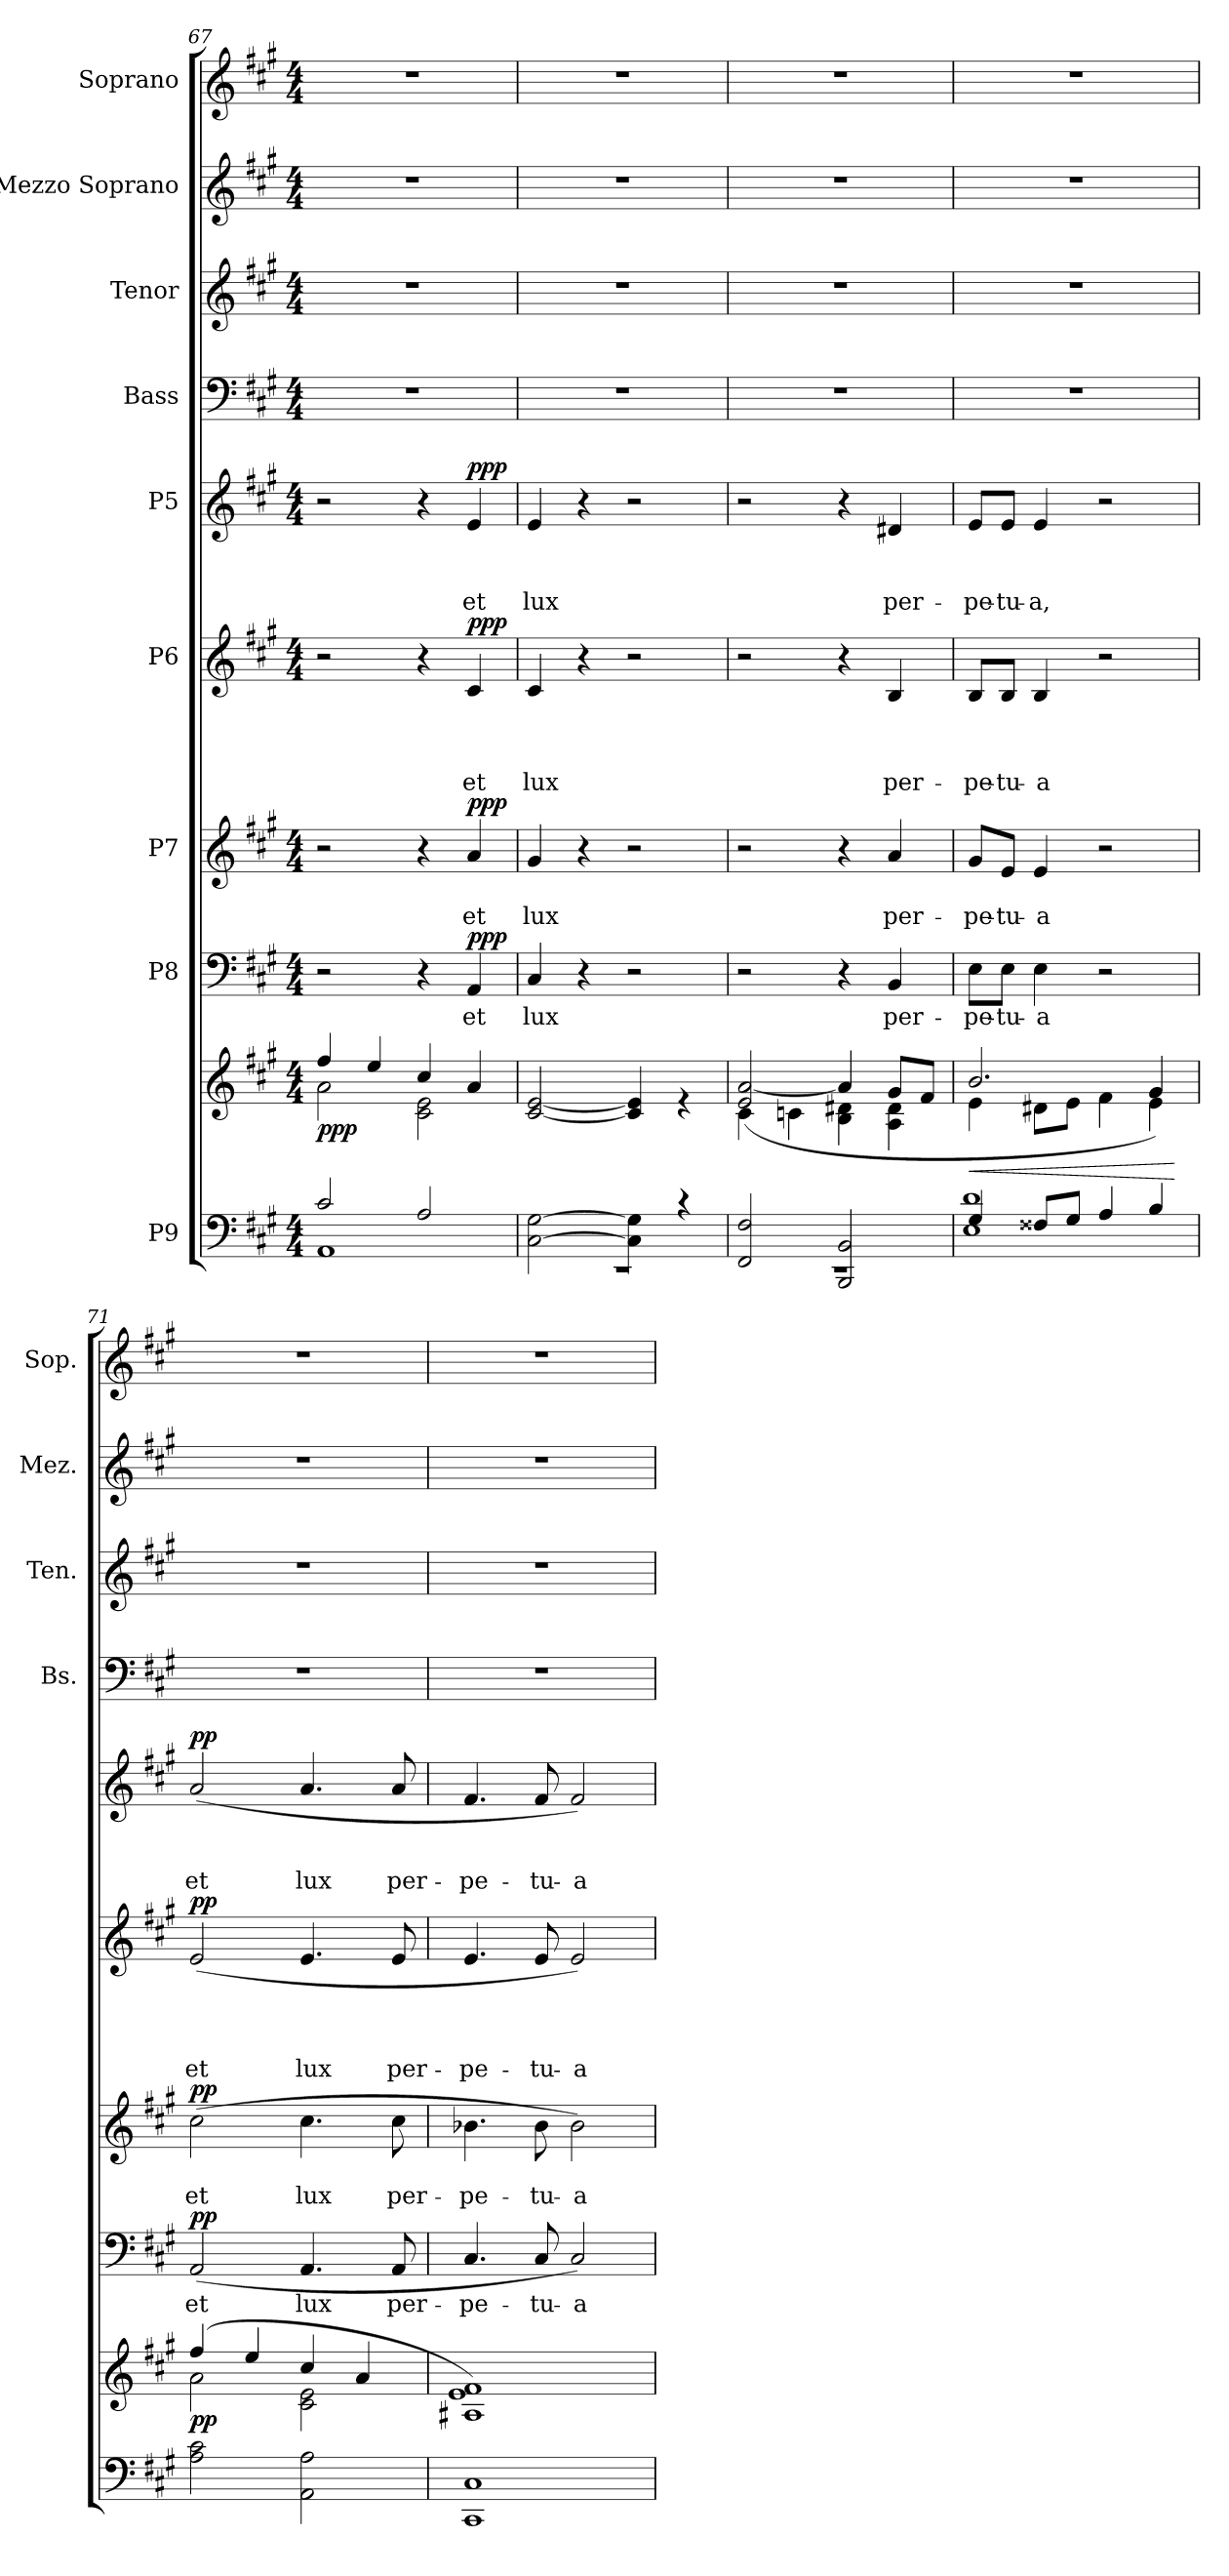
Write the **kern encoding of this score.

**kern	**kern	**dynam	**kern	**text	**dynam	**kern	**text	**text	**dynam	**kern	**text	**text	**text	**text	**dynam	**kern	**text	**text	**text	**dynam	**kern	**kern	**kern	**kern
*part9	*part9	*part9	*part8	*part8	*part8	*part7	*part7	*part7	*part7	*part6	*part6	*part6	*part6	*part6	*part6	*part5	*part5	*part5	*part5	*part5	*part4	*part3	*part2	*part1
*staff10	*staff9	*staff9/10	*staff8	*staff8	*staff8	*staff7	*staff7	*staff7	*staff7	*staff6	*staff6	*staff6	*staff6	*staff6	*staff6	*staff5	*staff5	*staff5	*staff5	*staff5	*staff4	*staff3	*staff2	*staff1
*I"P9	*	*	*I"P8	*	*	*I"P7	*	*	*	*I"P6	*	*	*	*	*	*I"P5	*	*	*	*	*I"Bass	*I"Tenor	*I"Mezzo Soprano	*I"Soprano
*	*	*	*	*	*	*	*	*	*	*	*	*	*	*	*	*	*	*	*	*	*I'Bs.	*I'Ten.	*I'Mez.	*I'Sop.
*clefF4	*clefG2	*	*clefF4	*	*	*clefG2	*	*	*	*clefG2	*	*	*	*	*	*clefG2	*	*	*	*	*clefF4	*clefG2	*clefG2	*clefG2
*	*	*	*	*	*	*ITrd7c12	*	*	*	*	*	*	*	*	*	*	*	*	*	*	*	*ITrd7c12	*	*
*k[f#c#g#]	*k[f#c#g#]	*	*k[f#c#g#]	*	*	*k[f#c#g#]	*	*	*	*k[f#c#g#]	*	*	*	*	*	*k[f#c#g#]	*	*	*	*	*k[f#c#g#]	*k[f#c#g#]	*k[f#c#g#]	*k[f#c#g#]
*A:	*A:	*	*A:	*	*	*A:	*	*	*	*A:	*	*	*	*	*	*A:	*	*	*	*	*A:	*A:	*A:	*A:
*M4/4	*M4/4	*	*M4/4	*	*	*M4/4	*	*	*	*M4/4	*	*	*	*	*	*M4/4	*	*	*	*	*M4/4	*M4/4	*M4/4	*M4/4
=67	=67	=67	=67	=67	=67	=67	=67	=67	=67	=67	=67	=67	=67	=67	=67	=67	=67	=67	=67	=67	=67	=67	=67	=67
*^	*^	*	*	*	*	*	*	*	*	*	*	*	*	*	*	*	*	*	*	*	*	*	*	*
!	!	!	!	!LO:DY:b	!	!	!	!	!	!	!	!	!	!	!	!	!	!	!	!	!	!	!	!	!	!
2c#/	1AA	2a\	4ff#/	ppp	2r	.	.	2r	.	.	.	2r	.	.	.	.	.	2r	.	.	.	.	1r	1r	1r	1r
.	.	.	4ee/	.	.	.	.	.	.	.	.	.	.	.	.	.	.	.	.	.	.	.	.	.	.	.
2A/	.	2c#\ 2e\	4cc#/	.	4r	.	.	4r	.	.	.	4r	.	.	.	.	.	4r	.	.	.	.	.	.	.	.
!	!	!	!	!	!	!LO:LY:b	!LO:DY:a	!	!	!LO:LY:b	!LO:DY:a	!	!	!	!	!LO:LY:b	!LO:DY:a	!	!	!	!LO:LY:b	!LO:DY:a	!	!	!	!
.	.	.	4a/	.	4AA/	et	ppp	4A/	.	et	ppp	4c#/	.	.	.	et	ppp	4e/	.	.	et	ppp	.	.	.	.
!!LO:LB:g=z
=68	=68	=68	=68	=68	=68	=68	=68	=68	=68	=68	=68	=68	=68	=68	=68	=68	=68	=68	=68	=68	=68	=68	=68	=68	=68	=68
!	!	!	!	!	!	!LO:LY:b	!	!	!	!LO:LY:b	!	!	!	!	!	!LO:LY:b	!	!	!	!	!LO:LY:b	!	!	!	!	!
[<2C#\ [>2G#\	1rEE	1ryy	[<2c#/ [>2e/	.	4C#/	lux	.	4G#/	.	lux	.	4c#/	.	.	.	lux	.	4e/	.	.	lux	.	1r	1r	1r	1r
.	.	.	.	.	4r	.	.	4r	.	.	.	4r	.	.	.	.	.	4r	.	.	.	.	.	.	.	.
4C#\] 4G#\]	.	.	4c#/] 4e/]	.	2r	.	.	2r	.	.	.	2r	.	.	.	.	.	2r	.	.	.	.	.	.	.	.
4rc	.	.	4r	.	.	.	.	.	.	.	.	.	.	.	.	.	.	.	.	.	.	.	.	.	.	.
=69	=69	=69	=69	=69	=69	=69	=69	=69	=69	=69	=69	=69	=69	=69	=69	=69	=69	=69	=69	=69	=69	=69	=69	=69	=69	=69
2FF#/ 2F#/	1rEE	4c#\	(>2e/ [>2a/	.	2r	.	.	2r	.	.	.	2r	.	.	.	.	.	2r	.	.	.	.	1r	1r	1r	1r
.	.	4cn\	.	.	.	.	.	.	.	.	.	.	.	.	.	.	.	.	.	.	.	.	.	.	.	.
2BBB/ 2BB/	.	4B\ 4d#X\	4a/]	.	4r	.	.	4r	.	.	.	4r	.	.	.	.	.	4r	.	.	.	.	.	.	.	.
!	!	!	!	!	!	!LO:LY:b	!	!	!	!LO:LY:b	!	!	!	!	!	!LO:LY:b	!	!	!	!	!LO:LY:b	!	!	!	!	!
.	.	4A\ 4d#\	8g#/L	.	4BB/	per-	.	4A/	.	per-	.	4B/	.	.	.	per-	.	4d#X/	.	.	per-	.	.	.	.	.
.	.	.	8f#/J	.	.	.	.	.	.	.	.	.	.	.	.	.	.	.	.	.	.	.	.	.	.	.
=70	=70	=70	=70	=70	=70	=70	=70	=70	=70	=70	=70	=70	=70	=70	=70	=70	=70	=70	=70	=70	=70	=70	=70	=70	=70	=70
!	!	!	!	!LO:HP:b	!	!LO:LY:b	!	!	!	!LO:LY:b	!	!	!	!	!	!LO:LY:b	!	!	!	!	!LO:LY:b	!	!	!	!	!
4G#/	1E 1d	4e\	2.b/	<	8E\L	-pe-	.	8G#/L	.	-pe-	.	8B/L	.	.	.	-pe-	.	8e/L	.	.	-pe-	.	1r	1r	1r	1r
!	!	!	!	!	!	!LO:LY:b	!	!	!	!LO:LY:b	!	!	!	!	!	!LO:LY:b	!	!	!	!	!LO:LY:b	!	!	!	!	!
.	.	.	.	.	8E\J	-tu-	.	8E/J	.	-tu-	.	8B/J	.	.	.	-tu-	.	8e/J	.	.	-tu-	.	.	.	.	.
!	!	!	!	!	!	!LO:LY:b	!	!	!	!LO:LY:b	!	!	!	!	!	!LO:LY:b	!	!	!	!	!LO:LY:b	!	!	!	!	!
8F##X/L	.	8d#X\L	.	.	4E\	-a	.	4E/	.	-a	.	4B/	.	.	.	-a	.	4e/	.	.	-a,	.	.	.	.	.
8G#/J	.	8e\J	.	.	.	.	.	.	.	.	.	.	.	.	.	.	.	.	.	.	.	.	.	.	.	.
4A/	.	4f#\	.	.	2r	.	.	2r	.	.	.	2r	.	.	.	.	.	2r	.	.	.	.	.	.	.	.
4B/	.	4e\	4g#/)	.	.	.	.	.	.	.	.	.	.	.	.	.	.	.	.	.	.	.	.	.	.	.
*v	*v	*	*	*	*	*	*	*	*	*	*	*	*	*	*	*	*	*	*	*	*	*	*	*	*	*
*	*v	*v	*	*	*	*	*	*	*	*	*	*	*	*	*	*	*	*	*	*	*	*	*	*	*
.	.	[	.	.	.	.	.	.	.	.	.	.	.	.	.	.	.	.	.	.	.	.	.	.
=71	=71	=71	=71	=71	=71	=71	=71	=71	=71	=71	=71	=71	=71	=71	=71	=71	=71	=71	=71	=71	=71	=71	=71	=71
*^	*^	*	*	*	*	*	*	*	*	*	*	*	*	*	*	*	*	*	*	*	*	*	*	*
!	!	!	!	!LO:DY:b	!	!LO:LY:b	!LO:DY:a	!	!	!LO:LY:b	!LO:DY:a	!	!	!	!	!LO:LY:b	!LO:DY:a	!	!	!	!LO:LY:b	!LO:DY:a	!	!	!	!
2A\ 2c#\	1ryy	2a\	(>4ff#/	pp	(>2AA/	et	pp	(>2c#\	.	et	pp	(>2e/	.	.	.	et	pp	(>2a/	.	.	et	pp	1r	1r	1r	1r
.	.	.	4ee/	.	.	.	.	.	.	.	.	.	.	.	.	.	.	.	.	.	.	.	.	.	.	.
!	!	!	!	!	!	!LO:LY:b	!	!	!	!LO:LY:b	!	!	!	!	!	!LO:LY:b	!	!	!	!	!LO:LY:b	!	!	!	!	!
2AA\ 2A\	.	2c#\ 2e\	4cc#/	.	4.AA/	lux	.	4.c#\	.	lux	.	4.e/	.	.	.	lux	.	4.a/	.	.	lux	.	.	.	.	.
.	.	.	4a/	.	.	.	.	.	.	.	.	.	.	.	.	.	.	.	.	.	.	.	.	.	.	.
!	!	!	!	!	!	!LO:LY:b	!	!	!	!LO:LY:b	!	!	!	!	!	!LO:LY:b	!	!	!	!	!LO:LY:b	!	!	!	!	!
.	.	.	.	.	8AA/	per-	.	8c#\	.	per-	.	8e/	.	.	.	per-	.	8a/	.	.	per-	.	.	.	.	.
=72	=72	=72	=72	=72	=72	=72	=72	=72	=72	=72	=72	=72	=72	=72	=72	=72	=72	=72	=72	=72	=72	=72	=72	=72	=72	=72
!	!	!	!	!	!	!LO:LY:b	!	!	!	!LO:LY:b	!	!	!	!	!	!LO:LY:b	!	!	!	!	!LO:LY:b	!	!	!	!	!
1CC# 1C#	1ryy	1ryy	1A#X 1e 1f#)	.	4.C#/	-pe-	.	4.B-X\	.	-pe-	.	4.e/	.	.	.	-pe-	.	4.f#/	.	.	-pe-	.	1r	1r	1r	1r
!	!	!	!	!	!	!LO:LY:b	!	!	!	!LO:LY:b	!	!	!	!	!	!LO:LY:b	!	!	!	!	!LO:LY:b	!	!	!	!	!
.	.	.	.	.	8C#/	-tu-	.	8B-\	.	-tu-	.	8e/	.	.	.	-tu-	.	8f#/	.	.	-tu-	.	.	.	.	.
!	!	!	!	!	!	!LO:LY:b	!	!	!	!LO:LY:b	!	!	!	!	!	!LO:LY:b	!	!	!	!	!LO:LY:b	!	!	!	!	!
.	.	.	.	.	2C#/)	-a	.	2B-\)	.	-a	.	2e/)	.	.	.	-a	.	2f#/)	.	.	-a	.	.	.	.	.
*v	*v	*	*	*	*	*	*	*	*	*	*	*	*	*	*	*	*	*	*	*	*	*	*	*	*	*
*	*v	*v	*	*	*	*	*	*	*	*	*	*	*	*	*	*	*	*	*	*	*	*	*	*	*
=	=	=	=	=	=	=	=	=	=	=	=	=	=	=	=	=	=	=	=	=	=	=	=	=
*-	*-	*-	*-	*-	*-	*-	*-	*-	*-	*-	*-	*-	*-	*-	*-	*-	*-	*-	*-	*-	*-	*-	*-	*-
